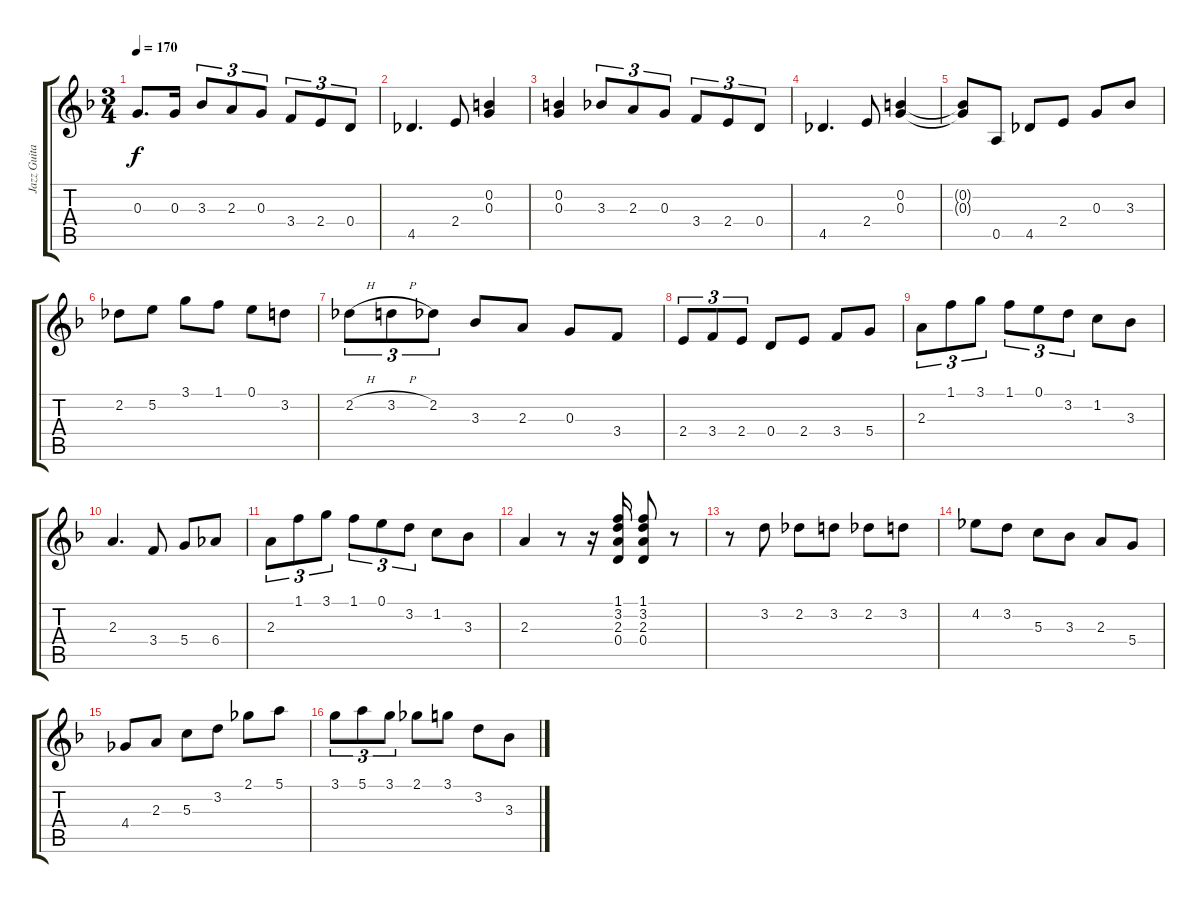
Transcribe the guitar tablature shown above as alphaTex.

\track ("Jazz Guitar" "Jazz Guita") {instrument electricguitarjazz}
\staff {score tabs}
\tuning (E4 B3 G3 D3 A2 E2) {hide}
\ts (3 4)
\tempo 170
\clef g2
\ks f
0.3.8{d dy f} 0.3.16 3.3.8{tu (3 2)} 2.3.8{tu (3 2)} 0.3.8{tu (3 2)} 3.4.8{tu (3 2)} 2.4.8{tu (3 2)} 0.4.8{tu (3 2)} |
4.5.4{d} 2.4.8 (0.2 0.3).4 |
(0.2 0.3).4 3.3.8{tu (3 2)} 2.3.8{tu (3 2)} 0.3.8{tu (3 2)} 3.4.8{tu (3 2)} 2.4.8{tu (3 2)} 0.4.8{tu (3 2)} |
4.5.4{d} 2.4.8 (0.2 0.3).4 |
(0.2{t} 0.3{t}).8 0.5.8 4.5.8 2.4.8 0.3.8 3.3.8 |
2.2.8 5.2.8 3.1.8 1.1.8 0.1.8 3.2.8 |
2.2{h}.8{tu (3 2)} 3.2{h}.8{tu (3 2)} 2.2.8{tu (3 2)} 3.3.8 2.3.8 0.3.8 3.4.8 |
2.4.8{tu (3 2)} 3.4.8{tu (3 2)} 2.4.8{tu (3 2)} 0.4.8 2.4.8 3.4.8 5.4.8 |
2.3.8{tu (3 2)} 1.1.8{tu (3 2)} 3.1.8{tu (3 2)} 1.1.8{tu (3 2)} 0.1.8{tu (3 2)} 3.2.8{tu (3 2)} 1.2.8 3.3.8 |
2.3.4{d} 3.4.8 5.4.8 6.4.8 |
2.3.8{tu (3 2)} 1.1.8{tu (3 2)} 3.1.8{tu (3 2)} 1.1.8{tu (3 2)} 0.1.8{tu (3 2)} 3.2.8{tu (3 2)} 1.2.8 3.3.8 |
2.3.4 r.8 r.16 (1.1 3.2 2.3 0.4).16 (1.1 3.2 2.3 0.4).8 r.8 |
r.8 3.2.8 2.2.8 3.2.8 2.2.8 3.2.8 |
4.2.8 3.2.8 5.3.8 3.3.8 2.3.8 5.4.8 |
4.4.8 2.3.8 5.3.8 3.2.8 2.1.8 5.1.8 |
3.1.8{tu (3 2)} 5.1.8{tu (3 2)} 3.1.8{tu (3 2)} 2.1.8 3.1.8 3.2.8 3.3.8
